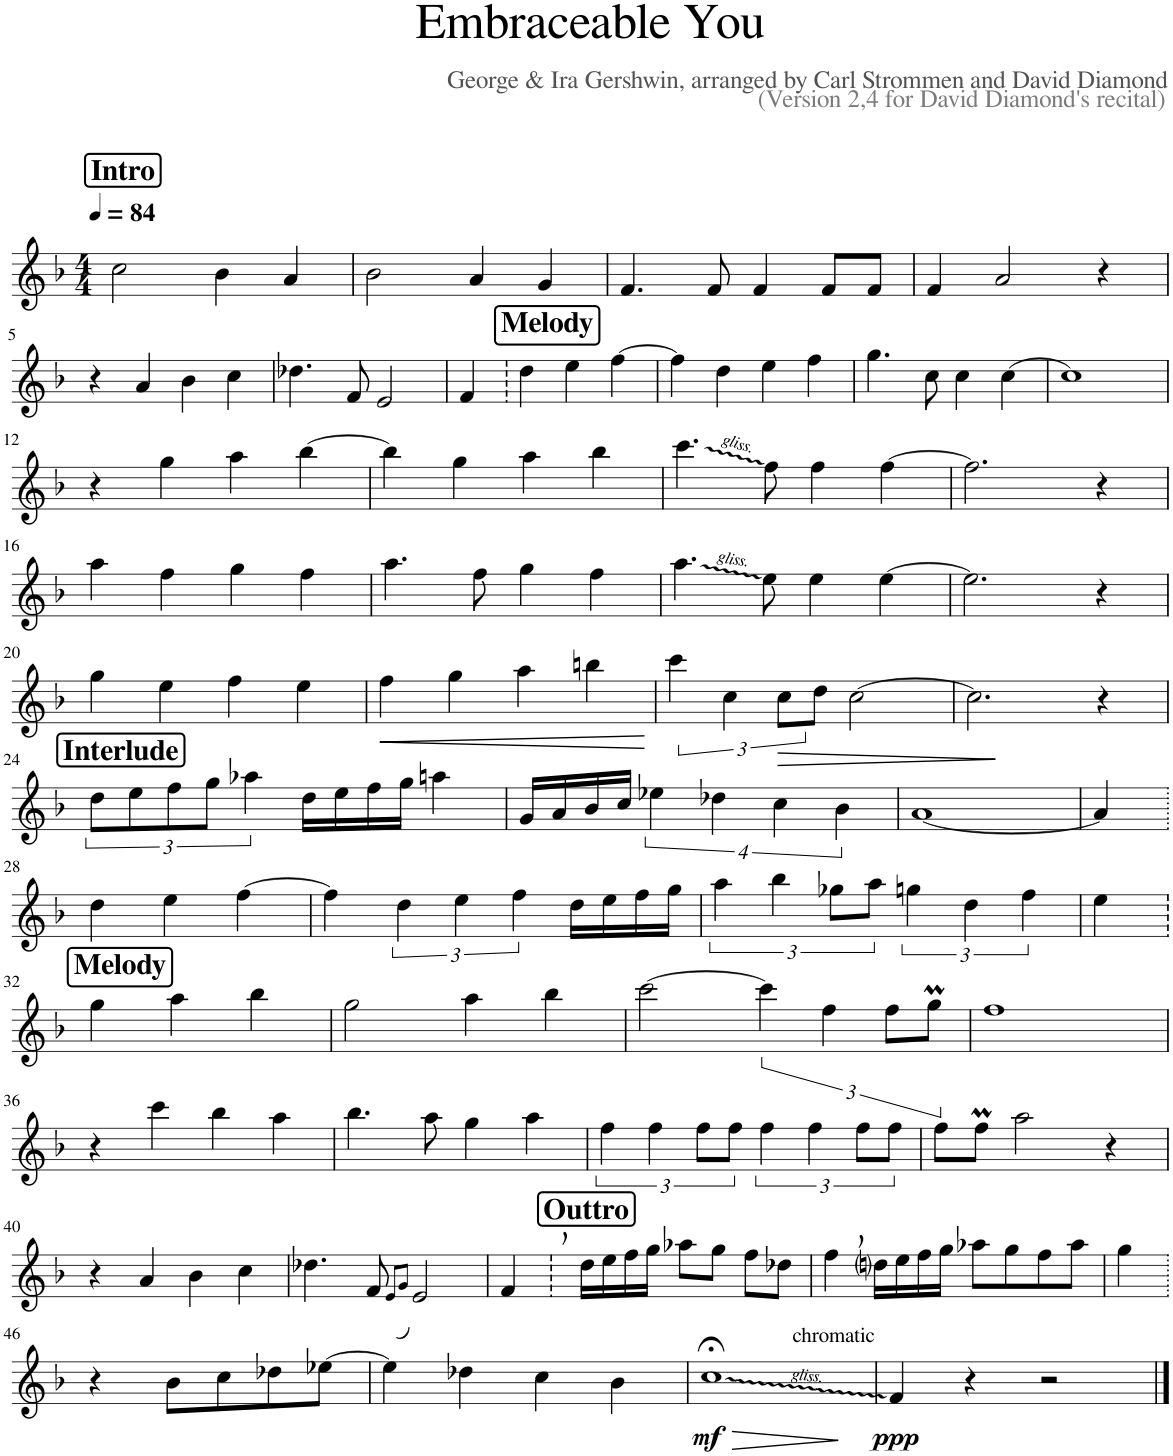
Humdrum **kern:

**kern	**dynam
*part1	*part1
*staff1	*staff1
*I"Flute	*
*I'Fl.	*
*clefG2	*
*k[b-]	*
*M4/4	*
*MM84	*
!!LO:REH:place=s1:a:B:cj:fs=14:t=Intro
=1	=1
2cc\	.
4b-\	.
4a/	.
=2	=2
2b-\	.
4a/	.
4g/	.
=3	=3
4.f/	.
8f/	.
4f/	.
8f/L	.
8f/J	.
=4	=4
4f/	.
2a/	.
4r	.
!!LO:LB:g=z
=5	=5
4r	.
4a/	.
4b-\	.
4cc\	.
=6	=6
4.dd-X\	.
8f/	.
2e/	.
=7	=7
4f/	.
!!LO:REH:place=s1:a:B:cj:fs=14:t=Melody
=8	=8
4dd\	.
4ee\	.
[4ff\	.
=9	=9
4ff\]	.
4dd\	.
4ee\	.
4ff\	.
=10	=10
4.gg\	.
8cc\	.
4cc\	.
[4cc\	.
=11	=11
1cc]	.
!!LO:LB:g=z
=12	=12
4r	.
4gg\	.
4aa\	.
[4bb-\	.
=13	=13
4bb-\]	.
4gg\	.
4aa\	.
4bb-\	.
=14	=14
4.ccc\	.
8ff\	.
4ff\	.
[4ff\	.
=15	=15
2.ff\]	.
4r	.
!!LO:LB:g=z
=16	=16
4aa\	.
4ff\	.
4gg\	.
4ff\	.
=17	=17
4.aa\	.
8ff\	.
4gg\	.
4ff\	.
=18	=18
4.aa\	.
8ee\	.
4ee\	.
[4ee\	.
=19	=19
2.ee\]	.
4r	.
!!LO:LB:g=z
=20	=20
4gg\	.
4ee\	.
4ff\	.
4ee\	.
=21	=21
!	!LO:HP:b
4ff\	<
4gg\	.
4aa\	.
4bbn\	.
.	[
=22	=22
6ccc\	.
6cc\	.
!	!LO:HP:b
12cc\L	>
12dd\J	.
[2cc\	.
.	]
=23	=23
2.cc\]	.
4r	.
!!LO:LB:g=z
!!LO:REH:place=s1:a:B:cj:fs=14:t=Interlude
=24	=24
12dd\L	.
12ee\	.
12ff\	.
12gg\J	.
6aa-X\	.
16dd\LL	.
16ee\	.
16ff\	.
16gg\JJ	.
4aan\	.
=25	=25
16g/LL	.
16a/	.
16b-/	.
16cc/JJ	.
16%3ee-X\	.
16%3dd-X\	.
16%3cc\	.
16%3b-\	.
=26	=26
[1a	.
=27	=27
4a/]	.
!!LO:LB:g=z
=28.	=28.
4dd\	.
4ee\	.
[4ff\	.
=29	=29
4ff\]	.
6dd\	.
6ee\	.
6ff\	.
16dd\LL	.
16ee\	.
16ff\	.
16gg\JJ	.
=30	=30
6aa\	.
6bb-\	.
12gg-X\L	.
12aa\J	.
6ggn\	.
6dd\	.
6ff\	.
=31	=31
4ee\	.
!!LO:LB:g=z
!!LO:REH:place=s1:a:B:cj:fs=14:t=Melody
=32	=32
4gg\	.
4aa\	.
4bb-\	.
=33	=33
2gg\	.
4aa\	.
4bb-\	.
=34	=34
[2ccc\	.
6ccc\]	.
6ff\	.
12ff\L	.
12ggM\J	.
=35	=35
1ff	.
!!LO:LB:g=z
=36	=36
4r	.
4ccc\	.
4bb-\	.
4aa\	.
=37	=37
4.bb-\	.
8aa\	.
4gg\	.
4aa\	.
=38	=38
6ff\	.
6ff\	.
12ff\L	.
12ff\J	.
6ff\	.
6ff\	.
12ff\L	.
12ff\J	.
=39	=39
8ff\L	.
8ffM\J	.
2aa\	.
4r	.
!!LO:LB:g=z
=40	=40
4r	.
4a/	.
4b-\	.
4cc\	.
=41	=41
4.dd-X\	.
8f/	.
(8qe/L	.
8qg/J)	.
2e/	.
=42	=42
4f/	.
!!LO:REH:place=s1:a:B:cj:fs=14:t=Outtro
=43	=43
16dd\LL	.
16ee\	.
16ff\	.
16gg\JJ	.
8aa-X\L	.
8gg\J	.
8ff\L	.
8dd-X\J	.
=44	=44
4ff,\	.
16ddni\LL	.
16ee\	.
16ff\	.
16gg\JJ	.
8aa-X\L	.
8gg\	.
8ff\	.
8aa-\J	.
=45	=45
4gg\	.
!!LO:LB:g=z
=46.	=46.
4r	.
8b-\L	.
8cc\	.
8dd-X\	.
[8ee-X\J	.
=47	=47
4ee-\]	.
4dd-X\	.
4cc\	.
4b-\	.
=48	=48
!LO:TX:a:t=chromatic	!
!	!LO:HP:b
!	!LO:DY:n=1:b
1cc;<	> mf
.	]
=49	=49
!	!LO:DY:b
4f/	ppp
4r	.
2r	.
==	==
*-	*-
